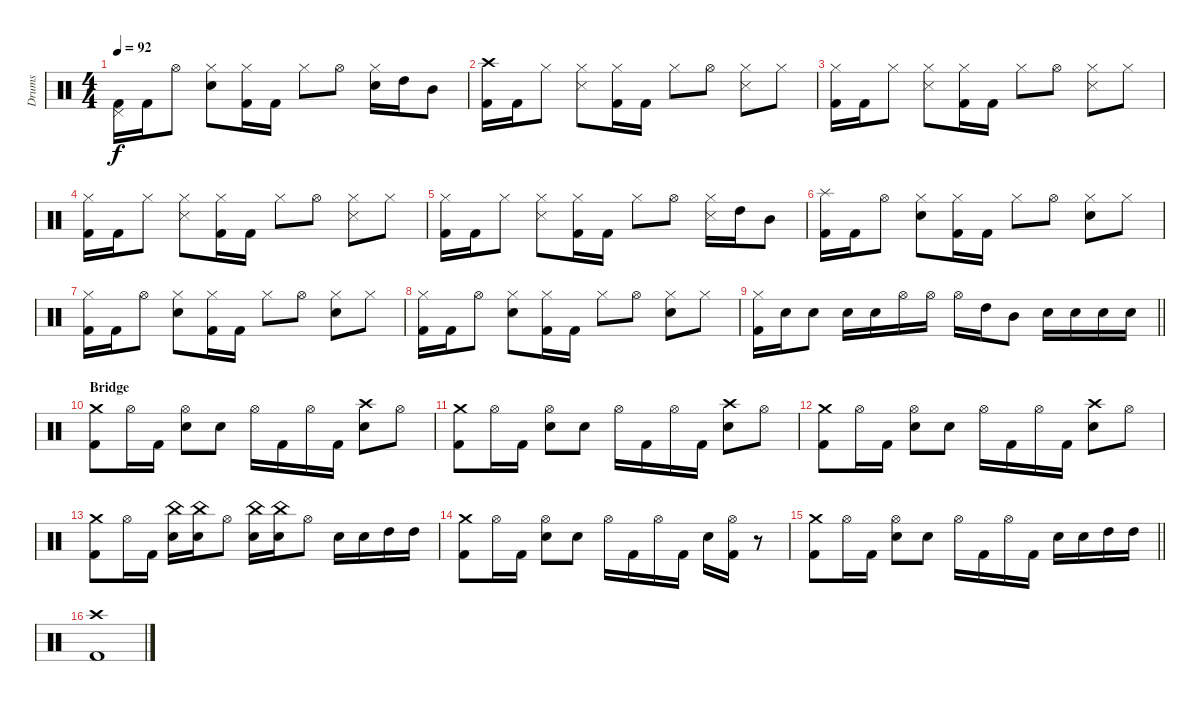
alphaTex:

\track ("Drums" "Drums") {instrument percussion}
\staff {score}
\articulation defaults
\ts (4 4)
\tempo 92
\clef neutral
\ks c
("Pedal Hi-Hat (hit)" "Kick (hit) 2").16{dy f} "Kick (hit) 2".16 "Hi-Hat (open)".8 ("Hi-Hat (closed)" "Electric Snare (hit)").8 ("Hi-Hat (closed)" "Kick (hit) 2").16 "Kick (hit) 2".16 "Hi-Hat (closed)".8 "Hi-Hat (open)".8 ("Hi-Hat (closed)" "Electric Snare (hit)").16 "High Tom (hit)".16 "Mid Tom (hit)".8 |
("Crash high (hit)" "Kick (hit) 2").16 "Kick (hit) 2".16 "Hi-Hat (closed)".8 ("Hi-Hat (closed)" "Snare (side stick) 3").8 ("Hi-Hat (closed)" "Kick (hit) 2").16 "Kick (hit) 2".16 "Hi-Hat (closed)".8 "Hi-Hat (open)".8 ("Hi-Hat (closed)" "Snare (side stick) 3").8 "Hi-Hat (closed)".8 |
("Hi-Hat (closed)" "Kick (hit) 2").16 "Kick (hit) 2".16 "Hi-Hat (closed)".8 ("Hi-Hat (closed)" "Snare (side stick) 3").8 ("Hi-Hat (closed)" "Kick (hit) 2").16 "Kick (hit) 2".16 "Hi-Hat (closed)".8 "Hi-Hat (open)".8 ("Hi-Hat (closed)" "Snare (side stick) 3").8 "Hi-Hat (closed)".8 |
("Hi-Hat (closed)" "Kick (hit) 2").16 "Kick (hit) 2".16 "Hi-Hat (closed)".8 ("Hi-Hat (closed)" "Snare (side stick) 3").8 ("Hi-Hat (closed)" "Kick (hit) 2").16 "Kick (hit) 2".16 "Hi-Hat (closed)".8 "Hi-Hat (open)".8 ("Hi-Hat (closed)" "Snare (side stick) 3").8 "Hi-Hat (closed)".8 |
("Hi-Hat (closed)" "Kick (hit) 2").16 "Kick (hit) 2".16 "Hi-Hat (closed)".8 ("Hi-Hat (closed)" "Snare (side stick) 3").8 ("Hi-Hat (closed)" "Kick (hit) 2").16 "Kick (hit) 2".16 "Hi-Hat (closed)".8 "Hi-Hat (open)".8 ("Hi-Hat (closed)" "Snare (side stick) 3").16 "High Tom (hit)".16 "Mid Tom (hit)".8 |
("Splash (hit)" "Kick (hit) 2").16 "Kick (hit) 2".16 "Hi-Hat (open)".8 ("Hi-Hat (closed)" "Electric Snare (hit)").8 ("Hi-Hat (closed)" "Kick (hit) 2").16 "Kick (hit) 2".16 "Hi-Hat (closed)".8 "Hi-Hat (open)".8 ("Hi-Hat (closed)" "Electric Snare (hit)").8 "Hi-Hat (closed)".8 |
("Hi-Hat (closed)" "Kick (hit) 2").16 "Kick (hit) 2".16 "Hi-Hat (open)".8 ("Hi-Hat (closed)" "Electric Snare (hit)").8 ("Hi-Hat (closed)" "Kick (hit) 2").16 "Kick (hit) 2".16 "Hi-Hat (closed)".8 "Hi-Hat (open)".8 ("Hi-Hat (closed)" "Electric Snare (hit)").8 "Hi-Hat (closed)".8 |
("Hi-Hat (closed)" "Kick (hit) 2").16 "Kick (hit) 2".16 "Hi-Hat (open)".8 ("Hi-Hat (closed)" "Electric Snare (hit)").8 ("Hi-Hat (closed)" "Kick (hit) 2").16 "Kick (hit) 2".16 "Hi-Hat (closed)".8 "Hi-Hat (open)".8 ("Hi-Hat (closed)" "Electric Snare (hit)").8 "Hi-Hat (closed)".8 |
\barLineRight lightlight
("Hi-Hat (closed)" "Kick (hit) 2").16 "Electric Snare (hit)".16 "Electric Snare (hit)".8 "Electric Snare (hit)".16 "Electric Snare (hit)".16 "Hi-Hat (open)".16 "Hi-Hat (open)".16 "Hi-Hat (open)".16 "High Tom (hit)".16 "Mid Tom (hit)".8 "Snare (hit) 2".16 "Snare (hit) 2".16 "Snare (hit) 2".16 "Snare (hit) 2".16 |
\section ("" "Bridge")
("Crash medium (hit)" "Kick (hit) 2").8 "Hi-Hat (open)".16 "Kick (hit) 2".16 ("Hi-Hat (open)" "Snare (hit) 2").8 "Snare (hit) 2".8 "Hi-Hat (open)".16 "Kick (hit) 2".16 "Hi-Hat (open)".16 "Kick (hit) 2".16 ("Crash high (hit)" "Snare (hit) 2").8 "Hi-Hat (open)".8 |
("Crash medium (hit)" "Kick (hit) 2").8 "Hi-Hat (open)".16 "Kick (hit) 2".16 ("Hi-Hat (open)" "Snare (hit) 2").8 "Snare (hit) 2".8 "Hi-Hat (open)".16 "Kick (hit) 2".16 "Hi-Hat (open)".16 "Kick (hit) 2".16 ("Crash high (hit)" "Snare (hit) 2").8 "Hi-Hat (open)".8 |
("Crash medium (hit)" "Kick (hit) 2").8 "Hi-Hat (open)".16 "Kick (hit) 2".16 ("Hi-Hat (open)" "Snare (hit) 2").8 "Snare (hit) 2".8 "Hi-Hat (open)".16 "Kick (hit) 2".16 "Hi-Hat (open)".16 "Kick (hit) 2".16 ("Crash high (hit)" "Snare (hit) 2").8 "Hi-Hat (open)".8 |
("Crash medium (hit)" "Kick (hit) 2").8 "Hi-Hat (open)".16 "Kick (hit) 2".16 ("China (hit)" "Snare (hit) 2").16 ("China (hit)" "Snare (hit) 2").16 "Hi-Hat (open)".8 ("China (hit)" "Snare (hit) 2").16 ("China (hit)" "Snare (hit) 2").16 "Hi-Hat (open)".8 "Snare (hit) 2".16 "Snare (hit) 2".16 "High Tom (hit)".16 "High Tom (hit)".16 |
("Crash medium (hit)" "Kick (hit) 2").8 "Hi-Hat (open)".16 "Kick (hit) 2".16 ("Hi-Hat (open)" "Snare (hit) 2").8 "Snare (hit) 2".8 "Hi-Hat (open)".16 "Kick (hit) 2".16 "Hi-Hat (open)".16 "Kick (hit) 2".16 "Snare (hit) 2".16 ("Hi-Hat (open)" "Kick (hit) 2").16 r.8 |
\barLineRight lightlight
("Crash medium (hit)" "Kick (hit) 2").8 "Hi-Hat (open)".16 "Kick (hit) 2".16 ("Hi-Hat (open)" "Snare (hit) 2").8 "Snare (hit) 2".8 "Hi-Hat (open)".16 "Kick (hit) 2".16 "Hi-Hat (open)".16 "Kick (hit) 2".16 "Snare (hit) 2".16 "Snare (hit) 2".16 "High Tom (hit)".16 "High Tom (hit)".16 |
("Crash high (hit)" "Kick (hit) 2").1
